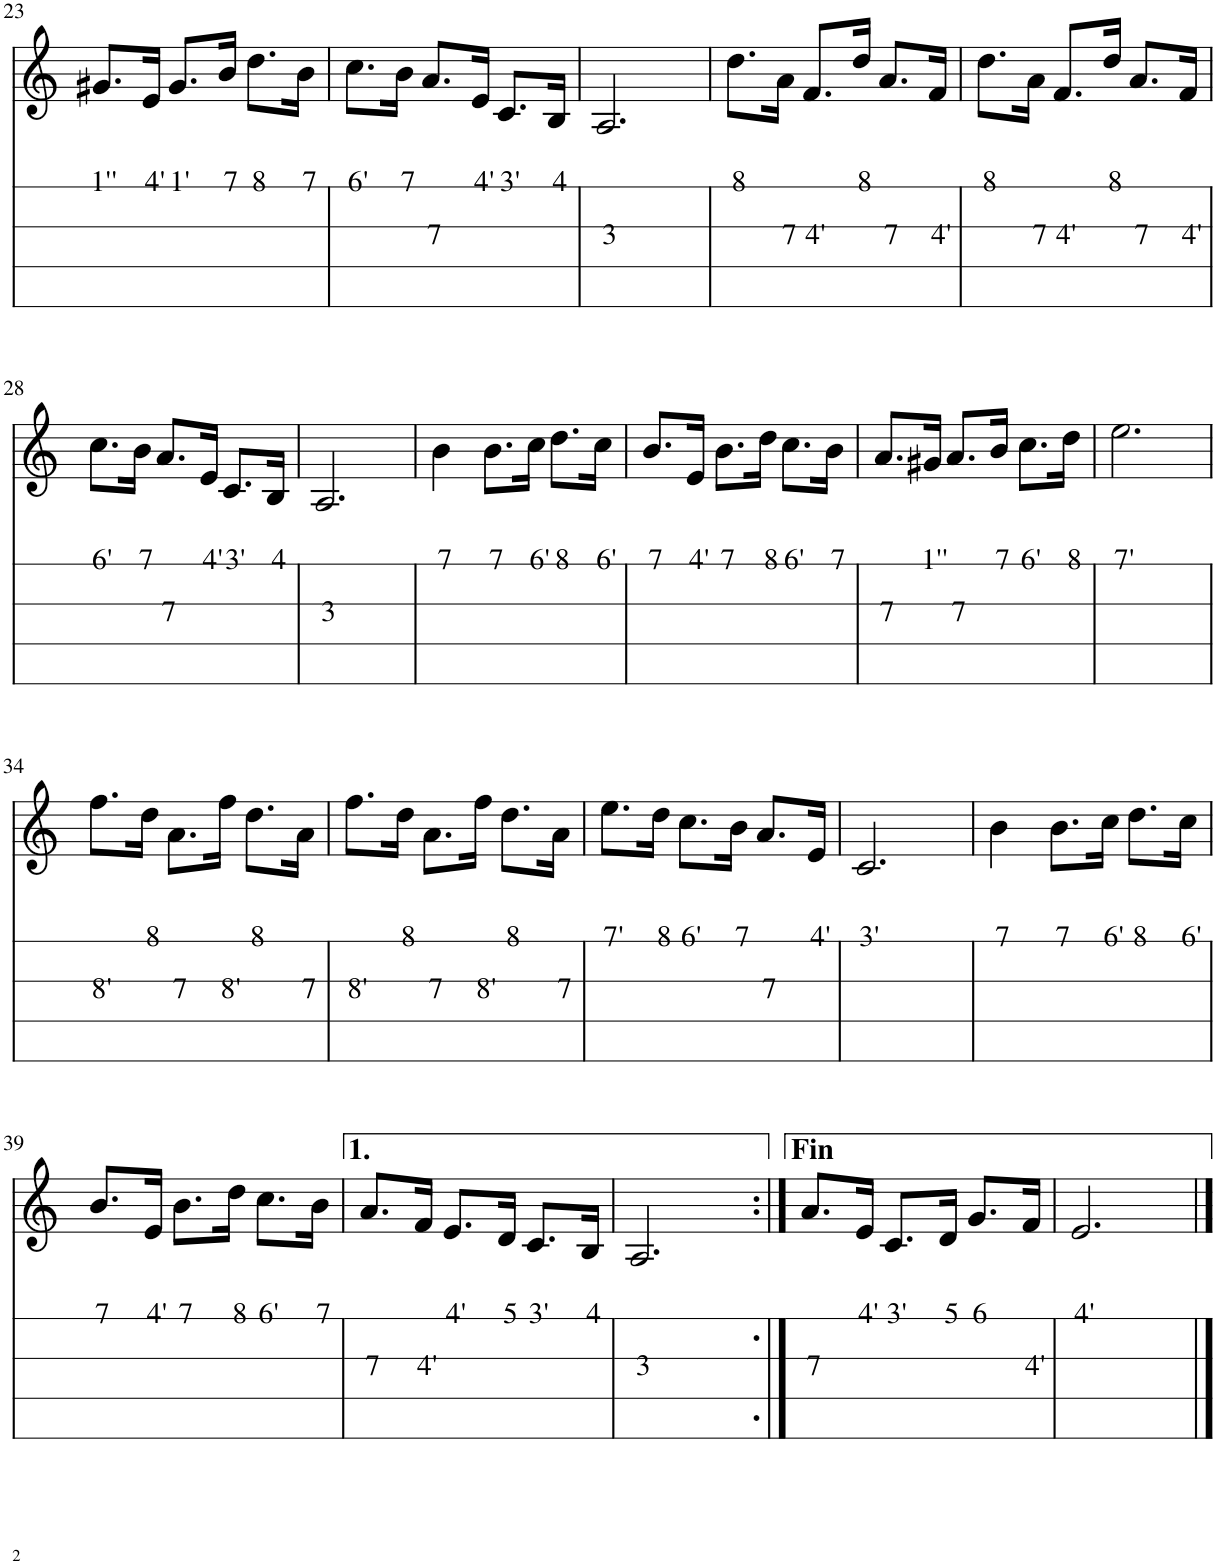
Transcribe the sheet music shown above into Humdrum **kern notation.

**kern	**kern	**text	**text
*part2	*part1	*part1	*part1
*staff2	*staff1	*staff1	*staff1
*I"Tablature	*I"Theme	*	*
!!LO:PB:g=z
*clefG2	*clefG2	*	*
*k[]	*k[]	*	*
*M3/4	*M3/4	*	*
=23	=23	=23	=23
!	!	!LO:LY:b	!
2.ryy	8.g#X/L	1''	.
!	!	!LO:LY:b	!
.	16e/Jk	4'	.
!	!	!LO:LY:b	!
.	8.g#/L	1'	.
!	!	!LO:LY:b	!
.	16b/Jk	7	.
!	!	!LO:LY:b	!
.	8.dd\L	8	.
!	!	!LO:LY:b	!
.	16b\Jk	7	.
=24	=24	=24	=24
!	!	!LO:LY:b	!
2.ryy	8.cc\L	6'	.
!	!	!LO:LY:b	!
.	16b\Jk	7	.
!	!	!	!LO:LY:b
.	8.a/L	.	7
!	!	!LO:LY:b	!
.	16e/Jk	4'	.
!	!	!LO:LY:b	!
.	8.c/L	3'	.
!	!	!LO:LY:b	!
.	16B/Jk	4	.
=25	=25	=25	=25
!	!	!	!LO:LY:b
2.ryy	2.A/	.	3
=26	=26	=26	=26
!	!	!LO:LY:b	!
2.ryy	8.dd\L	8	.
!	!	!	!LO:LY:b
.	16a\Jk	.	7
!	!	!	!LO:LY:b
.	8.f/L	.	4'
!	!	!LO:LY:b	!
.	16dd/Jk	8	.
!	!	!	!LO:LY:b
.	8.a/L	.	7
!	!	!	!LO:LY:b
.	16f/Jk	.	4'
=27	=27	=27	=27
!	!	!LO:LY:b	!
2.ryy	8.dd\L	8	.
!	!	!	!LO:LY:b
.	16a\Jk	.	7
!	!	!	!LO:LY:b
.	8.f/L	.	4'
!	!	!LO:LY:b	!
.	16dd/Jk	8	.
!	!	!	!LO:LY:b
.	8.a/L	.	7
!	!	!	!LO:LY:b
.	16f/Jk	.	4'
!!LO:LB:g=z
=28	=28	=28	=28
!	!	!LO:LY:b	!
2.ryy	8.cc\L	6'	.
!	!	!LO:LY:b	!
.	16b\Jk	7	.
!	!	!	!LO:LY:b
.	8.a/L	.	7
!	!	!LO:LY:b	!
.	16e/Jk	4'	.
!	!	!LO:LY:b	!
.	8.c/L	3'	.
!	!	!LO:LY:b	!
.	16B/Jk	4	.
=29	=29	=29	=29
!	!	!	!LO:LY:b
2.ryy	2.A/	.	3
=30	=30	=30	=30
!	!	!LO:LY:b	!
2.ryy	4b\	7	.
!	!	!LO:LY:b	!
.	8.b\L	7	.
!	!	!LO:LY:b	!
.	16cc\Jk	6'	.
!	!	!LO:LY:b	!
.	8.dd\L	8	.
!	!	!LO:LY:b	!
.	16cc\Jk	6'	.
=31	=31	=31	=31
!	!	!LO:LY:b	!
2.ryy	8.b/L	7	.
!	!	!LO:LY:b	!
.	16e/Jk	4'	.
!	!	!LO:LY:b	!
.	8.b\L	7	.
!	!	!LO:LY:b	!
.	16dd\Jk	8	.
!	!	!LO:LY:b	!
.	8.cc\L	6'	.
!	!	!LO:LY:b	!
.	16b\Jk	7	.
=32	=32	=32	=32
!	!	!	!LO:LY:b
2.ryy	8.a/L	.	7
!	!	!LO:LY:b	!
.	16g#X/Jk	1''	.
!	!	!	!LO:LY:b
.	8.a/L	.	7
!	!	!LO:LY:b	!
.	16b/Jk	7	.
!	!	!LO:LY:b	!
.	8.cc\L	6'	.
!	!	!LO:LY:b	!
.	16dd\Jk	8	.
=33	=33	=33	=33
!	!	!LO:LY:b	!
2.ryy	2.ee\	7'	.
!!LO:LB:g=z
=34	=34	=34	=34
!	!	!	!LO:LY:b
2.ryy	8.ff\L	.	8'
!	!	!LO:LY:b	!
.	16dd\Jk	8	.
!	!	!	!LO:LY:b
.	8.a\L	.	7
!	!	!	!LO:LY:b
.	16ff\Jk	.	8'
!	!	!LO:LY:b	!
.	8.dd\L	8	.
!	!	!	!LO:LY:b
.	16a\Jk	.	7
=35	=35	=35	=35
!	!	!	!LO:LY:b
2.ryy	8.ff\L	.	8'
!	!	!LO:LY:b	!
.	16dd\Jk	8	.
!	!	!	!LO:LY:b
.	8.a\L	.	7
!	!	!	!LO:LY:b
.	16ff\Jk	.	8'
!	!	!LO:LY:b	!
.	8.dd\L	8	.
!	!	!	!LO:LY:b
.	16a\Jk	.	7
=36	=36	=36	=36
!	!	!LO:LY:b	!
2.ryy	8.ee\L	7'	.
!	!	!LO:LY:b	!
.	16dd\Jk	8	.
!	!	!LO:LY:b	!
.	8.cc\L	6'	.
!	!	!LO:LY:b	!
.	16b\Jk	7	.
!	!	!	!LO:LY:b
.	8.a/L	.	7
!	!	!LO:LY:b	!
.	16e/Jk	4'	.
=37	=37	=37	=37
!	!	!LO:LY:b	!
2.ryy	2.c/	3'	.
=38	=38	=38	=38
!	!	!LO:LY:b	!
2.ryy	4b\	7	.
!	!	!LO:LY:b	!
.	8.b\L	7	.
!	!	!LO:LY:b	!
.	16cc\Jk	6'	.
!	!	!LO:LY:b	!
.	8.dd\L	8	.
!	!	!LO:LY:b	!
.	16cc\Jk	6'	.
!!LO:LB:g=z
=39	=39	=39	=39
!	!	!LO:LY:b	!
2.ryy	8.b/L	7	.
!	!	!LO:LY:b	!
.	16e/Jk	4'	.
!	!	!LO:LY:b	!
.	8.b\L	7	.
!	!	!LO:LY:b	!
.	16dd\Jk	8	.
!	!	!LO:LY:b	!
.	8.cc\L	6'	.
!	!	!LO:LY:b	!
.	16b\Jk	7	.
=40	=40	=40	=40
!	!	!	!LO:LY:b
2.ryy	8.a/L	.	7
!	!	!	!LO:LY:b
.	16f/Jk	.	4'
!	!	!LO:LY:b	!
.	8.e/L	4'	.
!	!	!LO:LY:b	!
.	16d/Jk	5	.
!	!	!LO:LY:b	!
.	8.c/L	3'	.
!	!	!LO:LY:b	!
.	16B/Jk	4	.
=41	=41	=41	=41
!	!	!	!LO:LY:b
2.ryy	2.A/	.	3
=42:|!	=42:|!	=42:|!	=42:|!
!	!	!	!LO:LY:b
2.ryy	8.a/L	.	7
!	!	!LO:LY:b	!
.	16e/Jk	4'	.
!	!	!LO:LY:b	!
.	8.c/L	3'	.
!	!	!LO:LY:b	!
.	16d/Jk	5	.
!	!	!LO:LY:b	!
.	8.g/L	6	.
!	!	!	!LO:LY:b
.	16f/Jk	.	4'
=43	=43	=43	=43
!	!	!LO:LY:b	!
2.ryy	2.e/	4'	.
==	==	==	==
*-	*-	*-	*-
